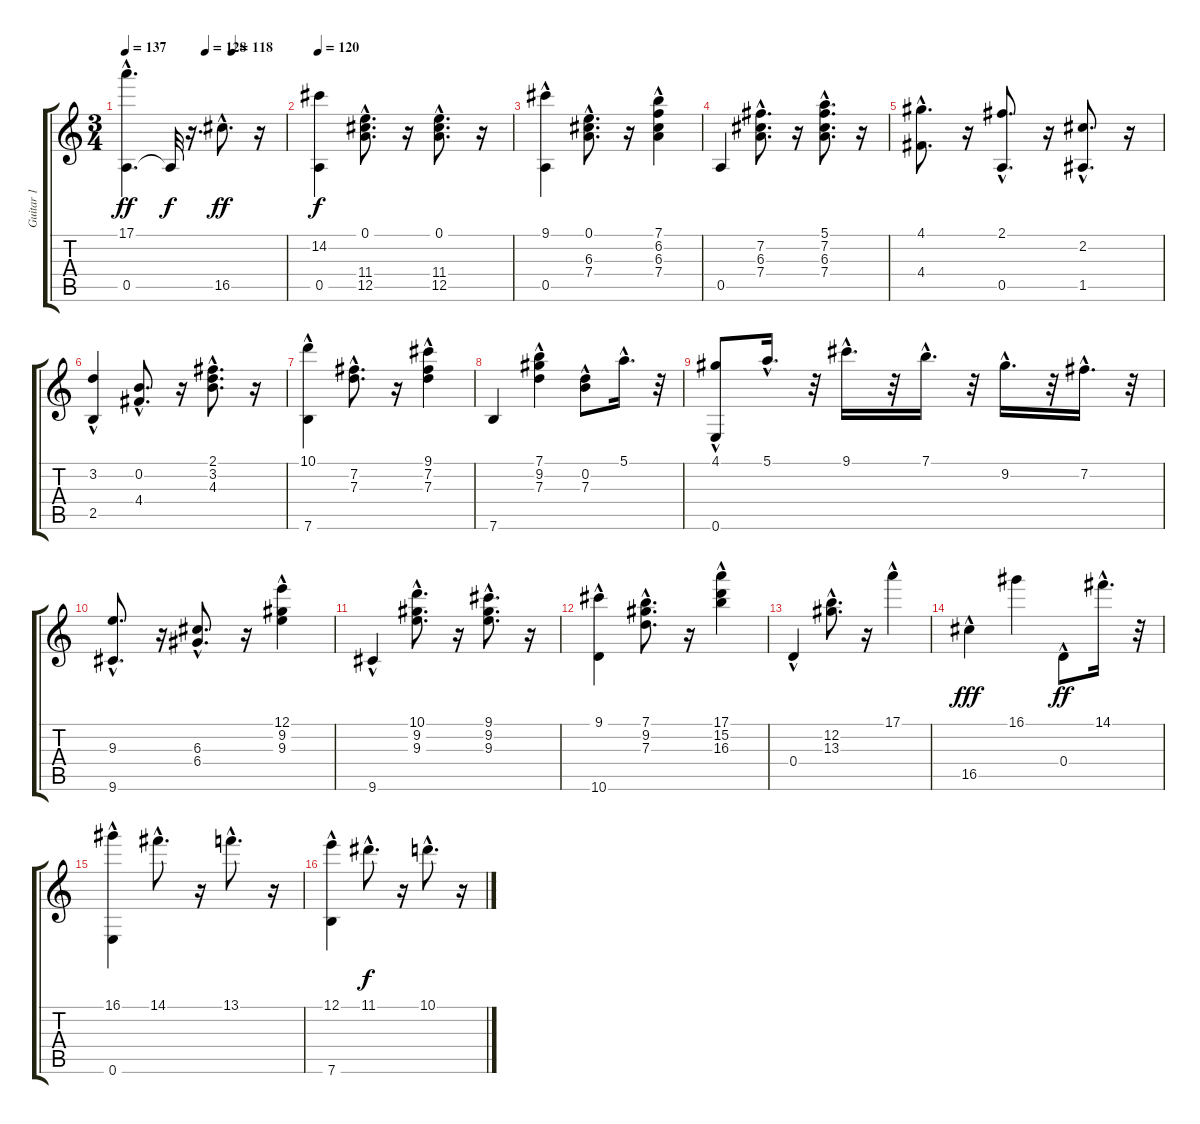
\track ("Guitar 1" "Guitar 1") {instrument acousticguitarnylon}
\staff {score tabs}
\tuning (E4 B3 G3 D3 A2 E2) {hide}
\ts (3 4)
\tempo 137
\tempo (128 0.5)
\tempo (118 0.6666666666666666)
\clef g2
\ks c
(17.1 0.5{hac}).4{d dy ff} 0.5{t}.32{dy f} r.16{d} 16.5{hac}.8{d dy ff} r.16 |
\tempo 120
(14.2 0.5).4{dy f} (0.1{hac} 11.4{hac} 12.5{hac}).8{d} r.16 (0.1{hac} 11.4{hac} 12.5{hac}).8{d} r.16 |
(9.1{hac} 0.5).4 (0.1{hac} 6.3{hac} 7.4{hac}).8{d} r.16 (7.1 6.2{hac} 6.3{hac} 7.4{hac}).4 |
0.5.4 (7.2{hac} 6.3{hac} 7.4{hac}).8{d} r.16 (5.1{hac} 7.2{hac} 6.3{hac} 7.4{hac}).8{d} r.16 |
(4.1{hac} 4.4{hac}).8{d} r.16 (2.1{hac} 0.5{hac}).8{d} r.16 (2.2{hac} 1.5{hac}).8{d} r.16 |
(3.2{hac} 2.5{hac}).4 (0.2{hac} 4.4{hac}).8{d} r.16 (2.1{hac} 3.2{hac} 4.3{hac}).8{d} r.16 |
(10.1{hac} 7.6).4 (7.2{hac} 7.3{hac}).8{d} r.16 (9.1{hac} 7.2{hac} 7.3{hac}).4 |
7.6.4 (7.1 9.2{hac} 7.3{hac}).4 (0.2{hac} 7.3{hac}).8 5.1{hac}.16{d} r.32 |
(4.1{hac} 0.6).8 5.1{hac}.16{d} r.32 9.1{hac}.16{d} r.32 7.1{hac}.16{d} r.32 9.2{hac}.16{d} r.32 7.2{hac}.16{d} r.32 |
(9.3{hac} 9.6{hac}).8{d} r.16 (6.3{hac} 6.4{hac}).8{d} r.16 (12.1{hac} 9.2{hac} 9.3{hac}).4 |
9.6{hac}.4 (10.1{hac} 9.2{hac} 9.3{hac}).8{d} r.16 (9.1{hac} 9.2{hac} 9.3{hac}).8{d} r.16 |
(9.1{hac} 10.6).4 (7.1{hac} 9.2{hac} 7.3{hac}).8{d} r.16 (17.1 15.2{hac} 16.3{hac}).4 |
0.4{hac}.4 (12.2{hac} 13.3{hac}).8{d} r.16 17.1{hac}.4 |
16.5{hac}.4{dy fff} 16.1.4 0.4{hac}.8{dy ff} 14.1{hac}.16{d} r.32 |
(16.1{hac} 0.6).4 14.1{hac}.8{d} r.16 13.1{hac}.8{d} r.16 |
(12.1{hac} 7.6).4 11.1{hac}.8{d dy f} r.16 10.1{hac}.8{d} r.16
